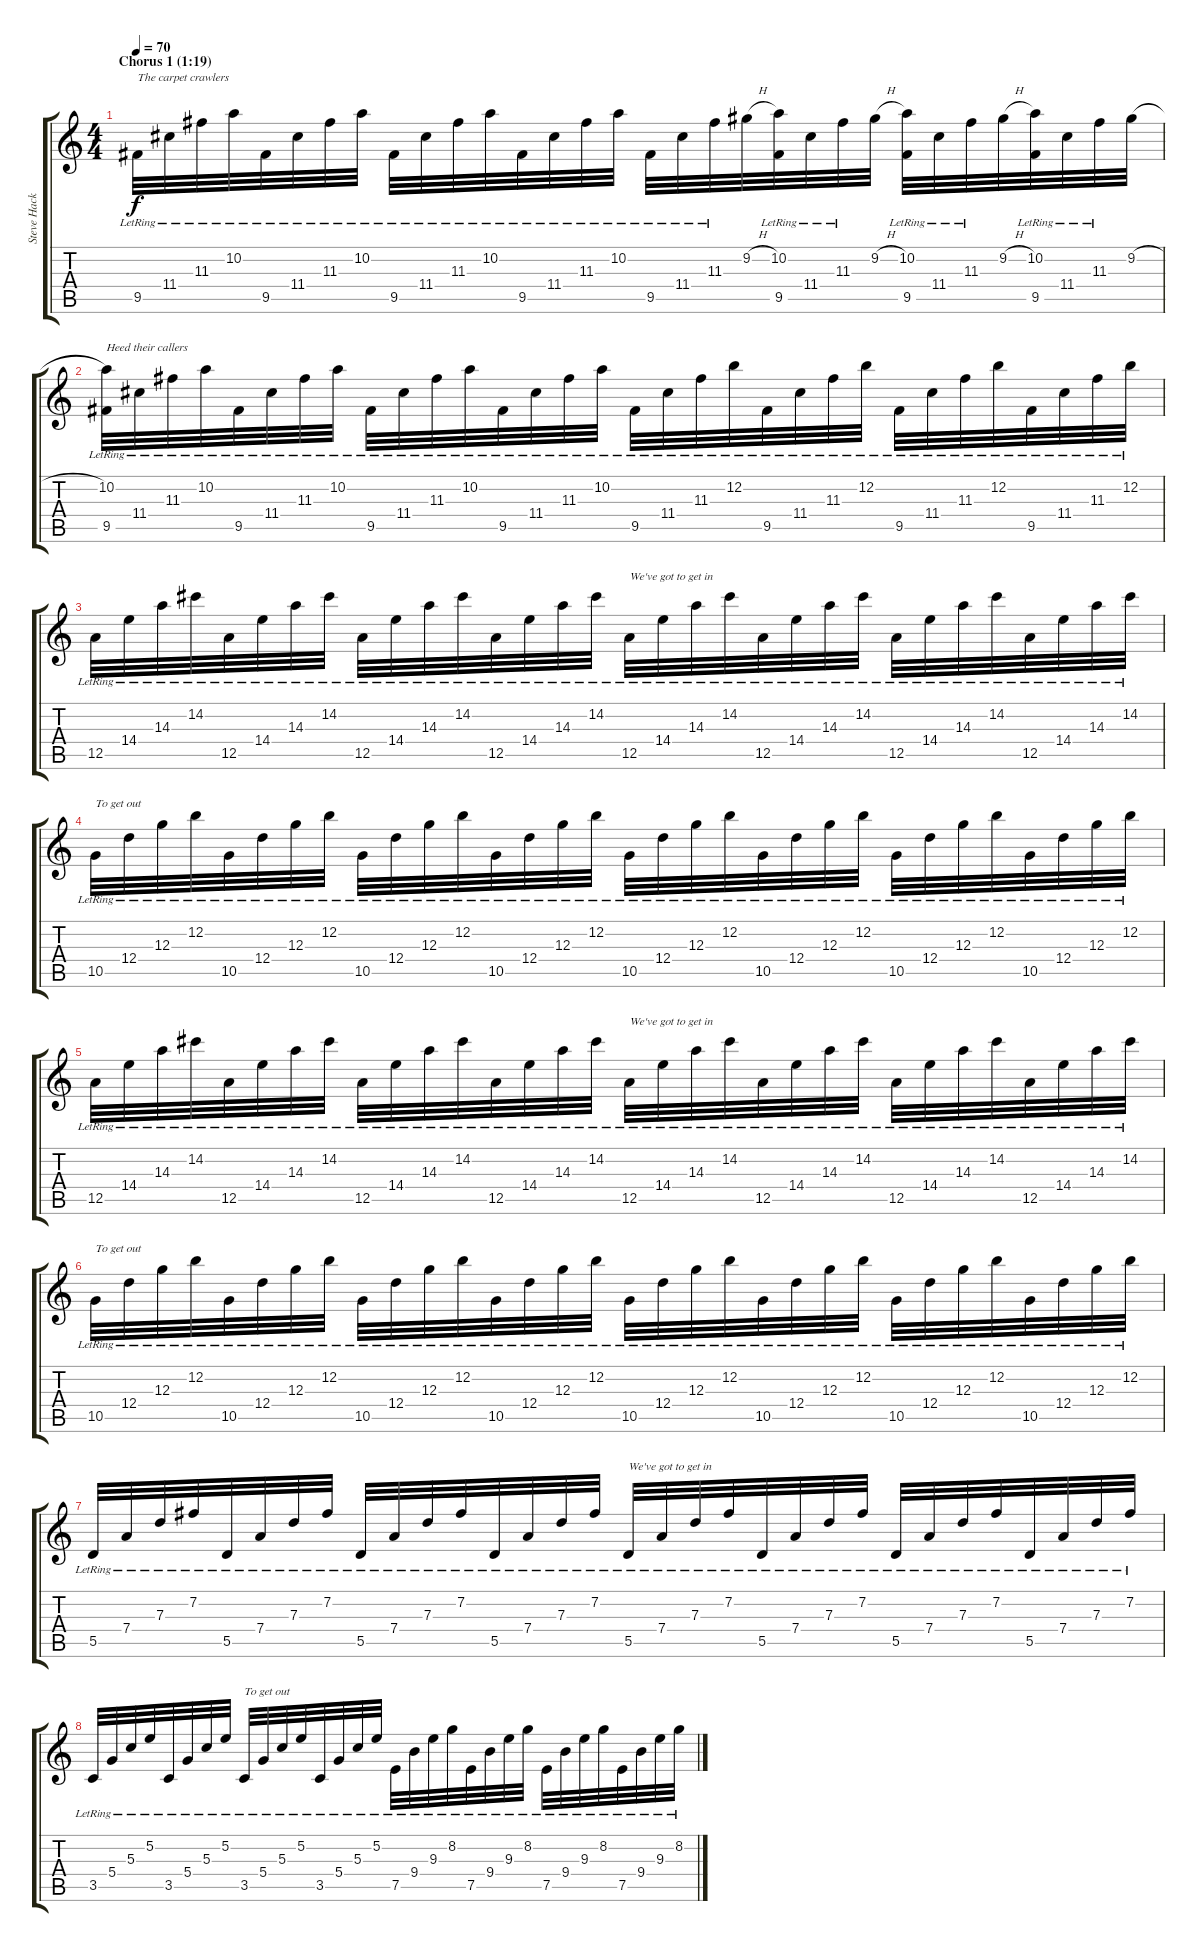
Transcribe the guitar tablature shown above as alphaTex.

\track ("Steve Hackett (rhythm guitar)" "Steve Hack") {instrument electricguitarjazz}
\staff {score tabs}
\tuning (E4 B3 G3 D3 A2 E2) {hide}
\ts (4 4)
\section ("" "Chorus 1 (1:19)")
\tempo 70
\clef g2
\ks c
9.5{lr}.32{txt "The carpet crawlers" dy f} 11.4{lr}.32 11.3{lr}.32 10.2{lr}.32 9.5{lr}.32 11.4{lr}.32 11.3{lr}.32 10.2{lr}.32 9.5{lr}.32 11.4{lr}.32 11.3{lr}.32 10.2{lr}.32 9.5{lr}.32 11.4{lr}.32 11.3{lr}.32 10.2{lr}.32 9.5{lr}.32 11.4{lr}.32 11.3{lr}.32 9.2{h}.32 (10.2{lr} 9.5{lr}).32 11.4{lr}.32 11.3{lr}.32 9.2{h}.32 (10.2{lr} 9.5{lr}).32 11.4{lr}.32 11.3{lr}.32 9.2{h}.32 (10.2{lr} 9.5{lr}).32 11.4{lr}.32 11.3{lr}.32 9.2{h}.32 |
(10.2{lr} 9.5{lr}).32{txt "Heed their callers"} 11.4{lr}.32 11.3{lr}.32 10.2{lr}.32 9.5{lr}.32 11.4{lr}.32 11.3{lr}.32 10.2{lr}.32 9.5{lr}.32 11.4{lr}.32 11.3{lr}.32 10.2{lr}.32 9.5{lr}.32 11.4{lr}.32 11.3{lr}.32 10.2{lr}.32 9.5{lr}.32 11.4{lr}.32 11.3{lr}.32 12.2{lr}.32 9.5{lr}.32 11.4{lr}.32 11.3{lr}.32 12.2{lr}.32 9.5{lr}.32 11.4{lr}.32 11.3{lr}.32 12.2{lr}.32 9.5{lr}.32 11.4{lr}.32 11.3{lr}.32 12.2{lr}.32 |
12.5{lr}.32 14.4{lr}.32 14.3{lr}.32 14.2{lr}.32 12.5{lr}.32 14.4{lr}.32 14.3{lr}.32 14.2{lr}.32 12.5{lr}.32 14.4{lr}.32 14.3{lr}.32 14.2{lr}.32 12.5{lr}.32 14.4{lr}.32 14.3{lr}.32 14.2{lr}.32 12.5{lr}.32{txt "We've got to get in"} 14.4{lr}.32 14.3{lr}.32 14.2{lr}.32 12.5{lr}.32 14.4{lr}.32 14.3{lr}.32 14.2{lr}.32 12.5{lr}.32 14.4{lr}.32 14.3{lr}.32 14.2{lr}.32 12.5{lr}.32 14.4{lr}.32 14.3{lr}.32 14.2{lr}.32 |
10.5{lr}.32{txt "To get out"} 12.4{lr}.32 12.3{lr}.32 12.2{lr}.32 10.5{lr}.32 12.4{lr}.32 12.3{lr}.32 12.2{lr}.32 10.5{lr}.32 12.4{lr}.32 12.3{lr}.32 12.2{lr}.32 10.5{lr}.32 12.4{lr}.32 12.3{lr}.32 12.2{lr}.32 10.5{lr}.32 12.4{lr}.32 12.3{lr}.32 12.2{lr}.32 10.5{lr}.32 12.4{lr}.32 12.3{lr}.32 12.2{lr}.32 10.5{lr}.32 12.4{lr}.32 12.3{lr}.32 12.2{lr}.32 10.5{lr}.32 12.4{lr}.32 12.3{lr}.32 12.2{lr}.32 |
12.5{lr}.32 14.4{lr}.32 14.3{lr}.32 14.2{lr}.32 12.5{lr}.32 14.4{lr}.32 14.3{lr}.32 14.2{lr}.32 12.5{lr}.32 14.4{lr}.32 14.3{lr}.32 14.2{lr}.32 12.5{lr}.32 14.4{lr}.32 14.3{lr}.32 14.2{lr}.32 12.5{lr}.32{txt "We've got to get in"} 14.4{lr}.32 14.3{lr}.32 14.2{lr}.32 12.5{lr}.32 14.4{lr}.32 14.3{lr}.32 14.2{lr}.32 12.5{lr}.32 14.4{lr}.32 14.3{lr}.32 14.2{lr}.32 12.5{lr}.32 14.4{lr}.32 14.3{lr}.32 14.2{lr}.32 |
10.5{lr}.32{txt "To get out"} 12.4{lr}.32 12.3{lr}.32 12.2{lr}.32 10.5{lr}.32 12.4{lr}.32 12.3{lr}.32 12.2{lr}.32 10.5{lr}.32 12.4{lr}.32 12.3{lr}.32 12.2{lr}.32 10.5{lr}.32 12.4{lr}.32 12.3{lr}.32 12.2{lr}.32 10.5{lr}.32 12.4{lr}.32 12.3{lr}.32 12.2{lr}.32 10.5{lr}.32 12.4{lr}.32 12.3{lr}.32 12.2{lr}.32 10.5{lr}.32 12.4{lr}.32 12.3{lr}.32 12.2{lr}.32 10.5{lr}.32 12.4{lr}.32 12.3{lr}.32 12.2{lr}.32 |
5.5{lr}.32 7.4{lr}.32 7.3{lr}.32 7.2{lr}.32 5.5{lr}.32 7.4{lr}.32 7.3{lr}.32 7.2{lr}.32 5.5{lr}.32 7.4{lr}.32 7.3{lr}.32 7.2{lr}.32 5.5{lr}.32 7.4{lr}.32 7.3{lr}.32 7.2{lr}.32 5.5{lr}.32{txt "We've got to get in"} 7.4{lr}.32 7.3{lr}.32 7.2{lr}.32 5.5{lr}.32 7.4{lr}.32 7.3{lr}.32 7.2{lr}.32 5.5{lr}.32 7.4{lr}.32 7.3{lr}.32 7.2{lr}.32 5.5{lr}.32 7.4{lr}.32 7.3{lr}.32 7.2{lr}.32 |
3.5{lr}.32 5.4{lr}.32 5.3{lr}.32 5.2{lr}.32 3.5{lr}.32 5.4{lr}.32 5.3{lr}.32 5.2{lr}.32 3.5{lr}.32{txt "To get out"} 5.4{lr}.32 5.3{lr}.32 5.2{lr}.32 3.5{lr}.32 5.4{lr}.32 5.3{lr}.32 5.2{lr}.32 7.5{lr}.32 9.4{lr}.32 9.3{lr}.32 8.2{lr}.32 7.5{lr}.32 9.4{lr}.32 9.3{lr}.32 8.2{lr}.32 7.5{lr}.32 9.4{lr}.32 9.3{lr}.32 8.2{lr}.32 7.5{lr}.32 9.4{lr}.32 9.3{lr}.32 8.2{lr}.32
